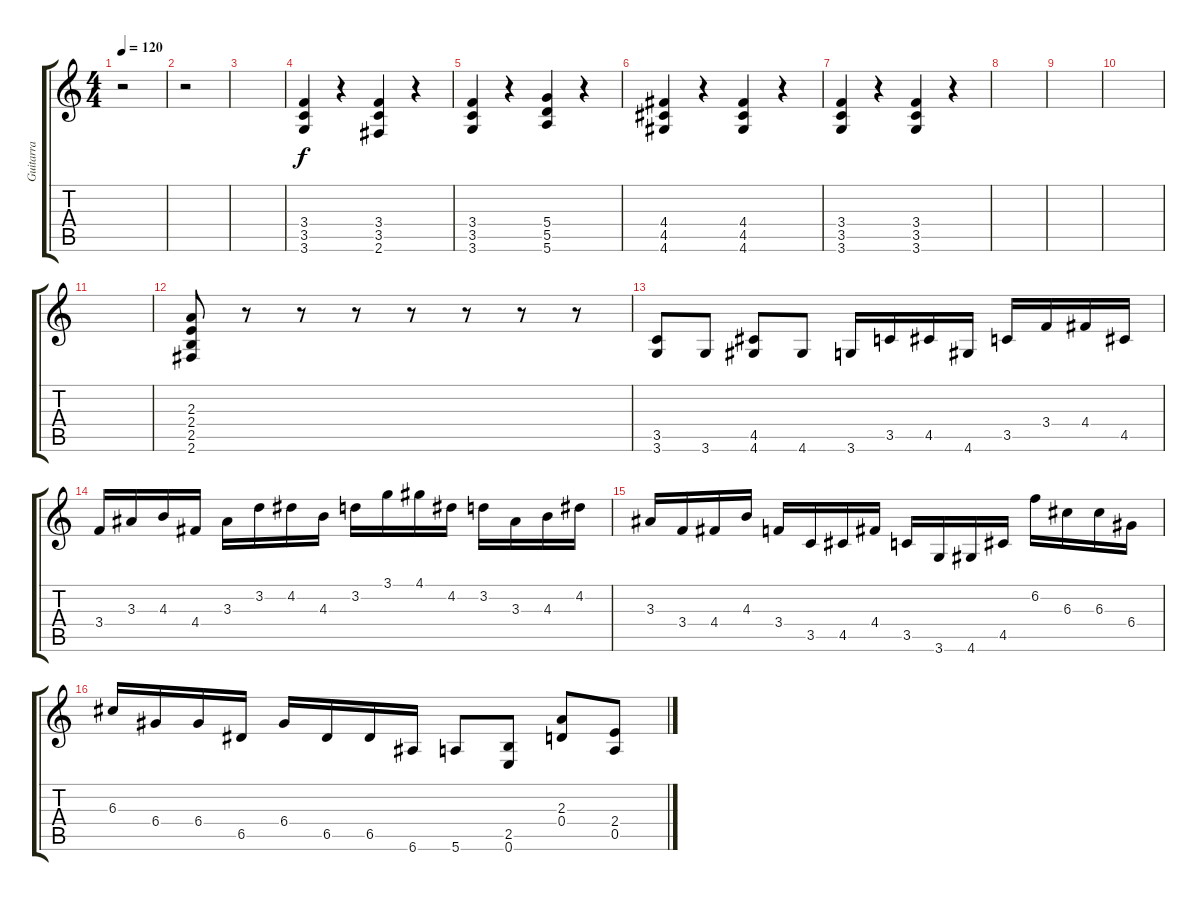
\track ("Guitarra" "Guitarra") {instrument distortionguitar}
\staff {score tabs}
\tuning (E4 B3 G3 D3 A2 E2) {hide}
\ts (4 4)
\tempo 120
\clef g2
\ks c
r.2{dy f} |
r.2 |
|
(3.4 3.5 3.6).4 r.4 (3.4 3.5 2.6).4 r.4 |
(3.4 3.5 3.6).4 r.4 (5.4 5.5 5.6).4 r.4 |
(4.4 4.5 4.6).4 r.4 (4.4 4.5 4.6).4 r.4 |
(3.4 3.5 3.6).4 r.4 (3.4 3.5 3.6).4 r.4 |
|
|
|
|
(2.3 2.4 2.5 2.6).8 r.8 r.8 r.8 r.8 r.8 r.8 r.8 |
(3.5 3.6).8 3.6.8 (4.5 4.6).8 4.6.8 3.6.16 3.5.16 4.5.16 4.6.16 3.5.16 3.4.16 4.4.16 4.5.16 |
3.4.16 3.3.16 4.3.16 4.4.16 3.3.16 3.2.16 4.2.16 4.3.16 3.2.16 3.1.16 4.1.16 4.2.16 3.2.16 3.3.16 4.3.16 4.2.16 |
3.3.16 3.4.16 4.4.16 4.3.16 3.4.16 3.5.16 4.5.16 4.4.16 3.5.16 3.6.16 4.6.16 4.5.16 6.2.16 6.3.16 6.3.16 6.4.16 |
6.3.16 6.4.16 6.4.16 6.5.16 6.4.16 6.5.16 6.5.16 6.6.16 5.6.8 (2.5 0.6).8 (2.3 0.4).8 (2.4 0.5).8
